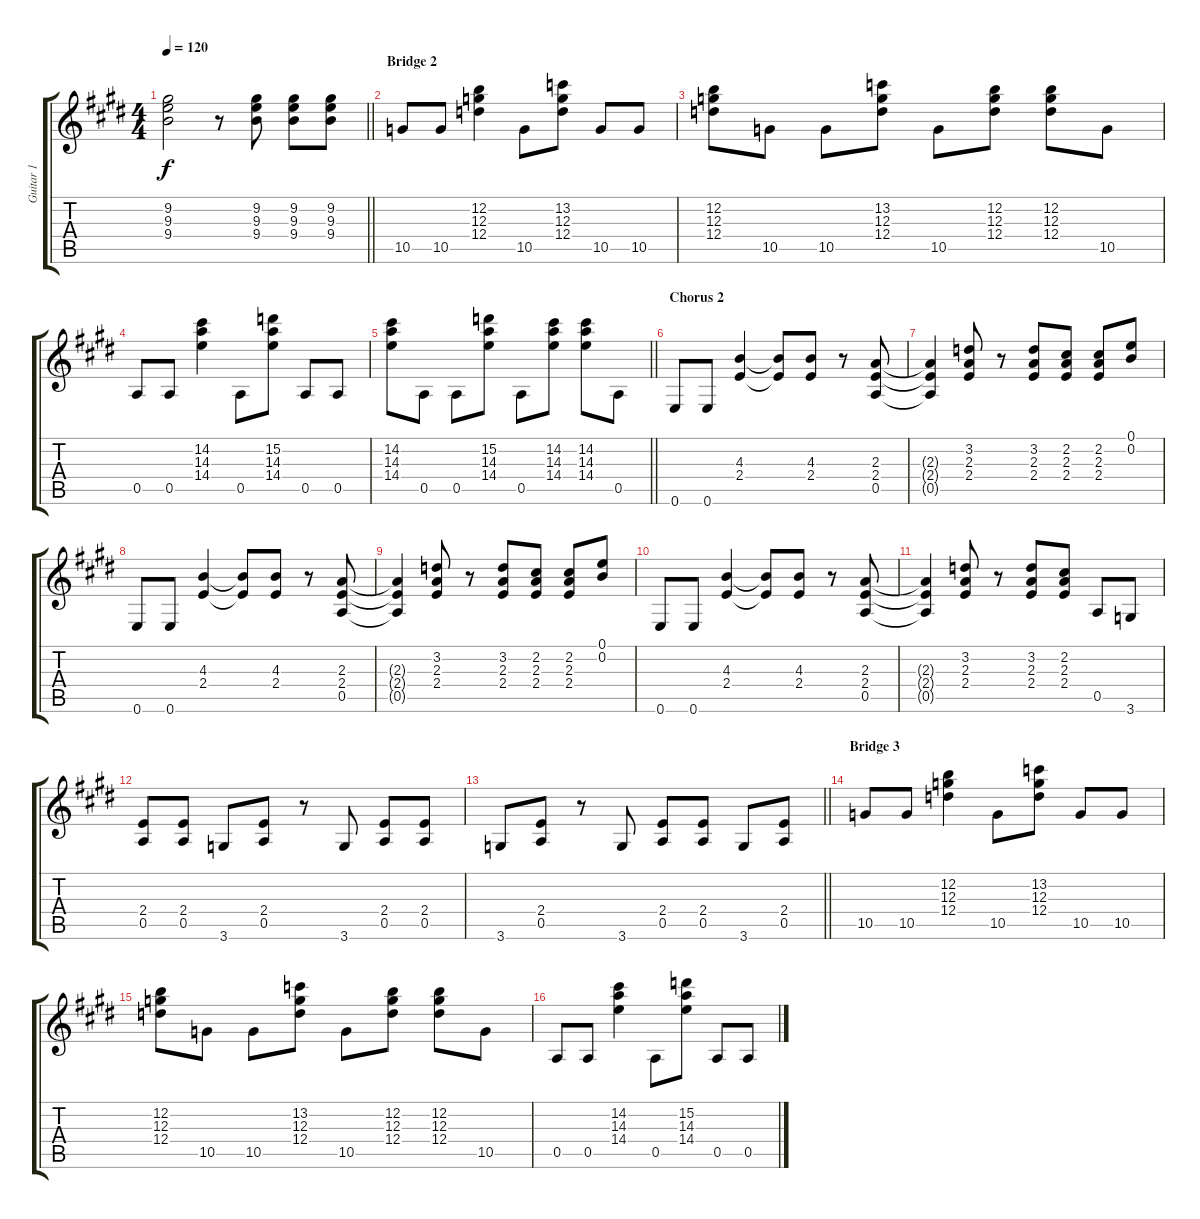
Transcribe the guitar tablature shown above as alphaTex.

\track ("Guitar 1" "Guitar 1") {instrument distortionguitar}
\staff {score tabs}
\tuning (E4 B3 G3 D3 A2 E2) {hide}
\ts (4 4)
\tempo 120
\clef g2
\barLineRight lightlight
\ks e
(9.2{t} 9.3{t} 9.4{t}).2{dy f} r.8 (9.2 9.3 9.4).8 (9.2 9.3 9.4).8 (9.2 9.3 9.4).8 |
\section ("" "Bridge 2")
10.5.8 10.5.8 (12.2 12.3 12.4).4 10.5.8 (13.2 12.3 12.4).8 10.5.8 10.5.8 |
(12.2 12.3 12.4).8 10.5.8 10.5.8 (13.2 12.3 12.4).8 10.5.8 (12.2 12.3 12.4).8 (12.2 12.3 12.4).8 10.5.8 |
0.5.8 0.5.8 (14.2 14.3 14.4).4 0.5.8 (15.2 14.3 14.4).8 0.5.8 0.5.8 |
\barLineRight lightlight
(14.2 14.3 14.4).8 0.5.8 0.5.8 (15.2 14.3 14.4).8 0.5.8 (14.2 14.3 14.4).8 (14.2 14.3 14.4).8 0.5.8 |
\section ("" "Chorus 2")
0.6.8 0.6.8 (4.3 2.4).4 (4.3{t} 2.4{t}).8 (4.3 2.4).8 r.8 (2.3 2.4 0.5).8 |
(2.3{t} 2.4{t} 0.5{t}).4 (3.2 2.3 2.4).8 r.8 (3.2 2.3 2.4).8 (2.2 2.3 2.4).8 (2.2 2.3 2.4).8 (0.1 0.2).8 |
0.6.8 0.6.8 (4.3 2.4).4 (4.3{t} 2.4{t}).8 (4.3 2.4).8 r.8 (2.3 2.4 0.5).8 |
(2.3{t} 2.4{t} 0.5{t}).4 (3.2 2.3 2.4).8 r.8 (3.2 2.3 2.4).8 (2.2 2.3 2.4).8 (2.2 2.3 2.4).8 (0.1 0.2).8 |
0.6.8 0.6.8 (4.3 2.4).4 (4.3{t} 2.4{t}).8 (4.3 2.4).8 r.8 (2.3 2.4 0.5).8 |
(2.3{t} 2.4{t} 0.5{t}).4 (3.2 2.3 2.4).8 r.8 (3.2 2.3 2.4).8 (2.2 2.3 2.4).8 0.5.8 3.6.8 |
(2.4 0.5).8 (2.4 0.5).8 3.6.8 (2.4 0.5).8 r.8 3.6.8 (2.4 0.5).8 (2.4 0.5).8 |
\barLineRight lightlight
3.6.8 (2.4 0.5).8 r.8 3.6.8 (2.4 0.5).8 (2.4 0.5).8 3.6.8 (2.4 0.5).8 |
\section ("" "Bridge 3")
10.5.8 10.5.8 (12.2 12.3 12.4).4 10.5.8 (13.2 12.3 12.4).8 10.5.8 10.5.8 |
(12.2 12.3 12.4).8 10.5.8 10.5.8 (13.2 12.3 12.4).8 10.5.8 (12.2 12.3 12.4).8 (12.2 12.3 12.4).8 10.5.8 |
0.5.8 0.5.8 (14.2 14.3 14.4).4 0.5.8 (15.2 14.3 14.4).8 0.5.8 0.5.8
